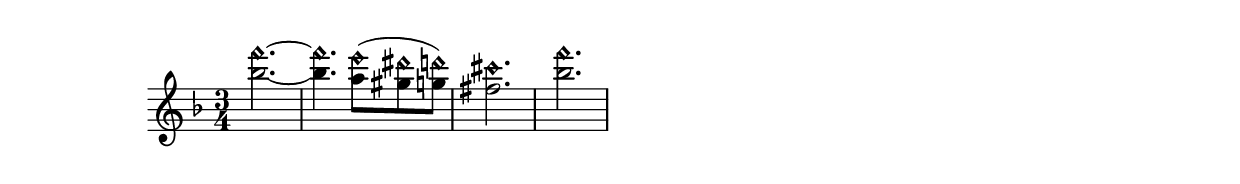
%% DO NOT EDIT this file manually; it was automatically
%% generated from the LilyPond Snippet Repository
%% (http://lsr.di.unimi.it).
%%
%% Make any changes in the LSR itself, or in
%% `Documentation/snippets/new/`, then run
%% `scripts/auxiliar/makelsr.pl`.
%%
%% This file is in the public domain.

\version "2.24.0"

\header {
  lsrtags = "real-music, tweaks-and-overrides, unfretted-strings"

  texidoc = "
Artificial harmonics using @code{\\harmonic} do not show dots.  To
override this behavior, set the context property @code{harmonicDots}.
"

  doctitle = "Dotted harmonics"
} % begin verbatim


\relative c''' {
  \time 3/4
  \key f \major
  \set harmonicDots = ##t
  <bes f'\harmonic>2. ~
  <bes f'\harmonic>4. <a e'\harmonic>8( <gis dis'\harmonic> <g d'\harmonic>)
  <fis cis'\harmonic>2.
  <bes f'\harmonic>2.
}
